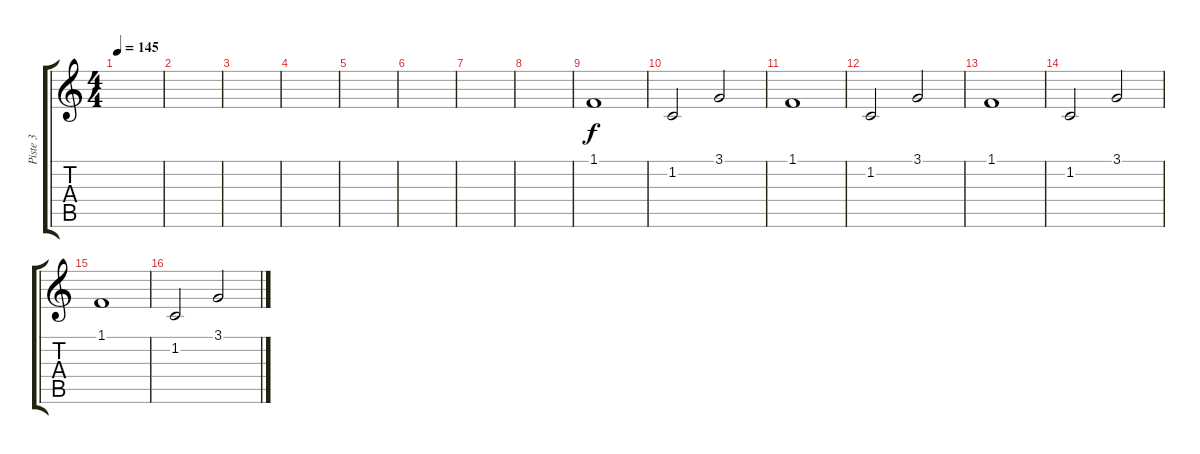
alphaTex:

\track ("Piste 3" "Piste 3") {instrument stringensemble1}
\staff {score tabs}
\tuning (E4 B3 G3 D3 A2 E2) {hide}
\ts (4 4)
\tempo 145
\clef g2
\ks c
|
|
|
|
|
|
|
|
1.1.1 |
1.2.2 3.1.2 |
1.1.1 |
1.2.2 3.1.2 |
1.1.1 |
1.2.2 3.1.2 |
1.1.1 |
1.2.2 3.1.2
